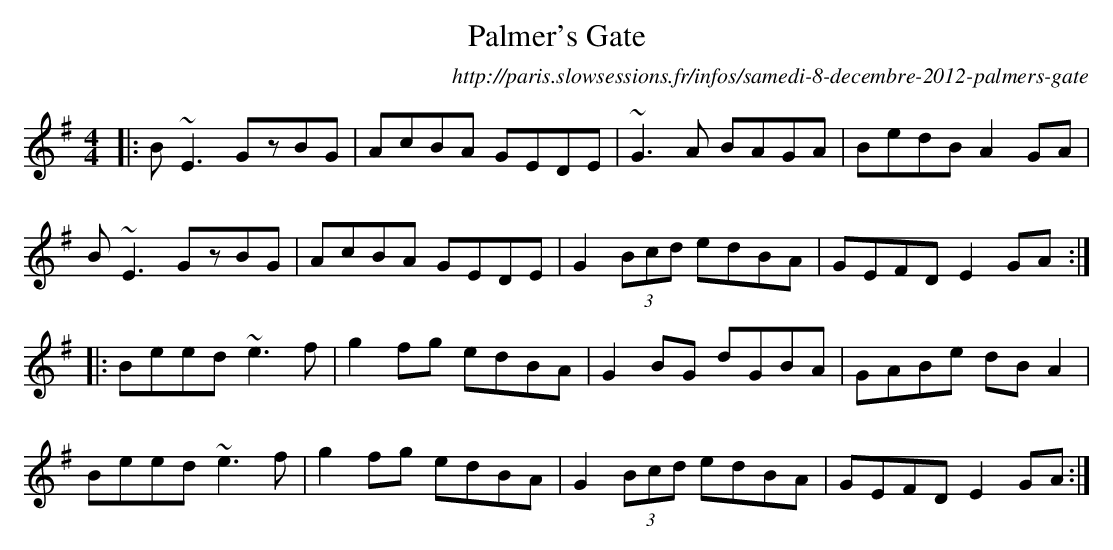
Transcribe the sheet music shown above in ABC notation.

X:1
T: Palmer's Gate
O:http://paris.slowsessions.fr/infos/samedi-8-decembre-2012-palmers-gate
M: 4/4
L: 1/8
K: Emin
|:B~E3 GzBG |AcBA GEDE|~G3A BAGA|BedB A2GA|
B~E3 GzBG|AcBA GEDE|G2(3Bcd edBA|GEFD E2 GA:|
|:Beed ~e3f|g2fg edBA|G2BG dGBA|GABe dBA2|
Beed ~e3f|g2fg edBA|G2(3Bcd edBA|GEFD E2GA:|
